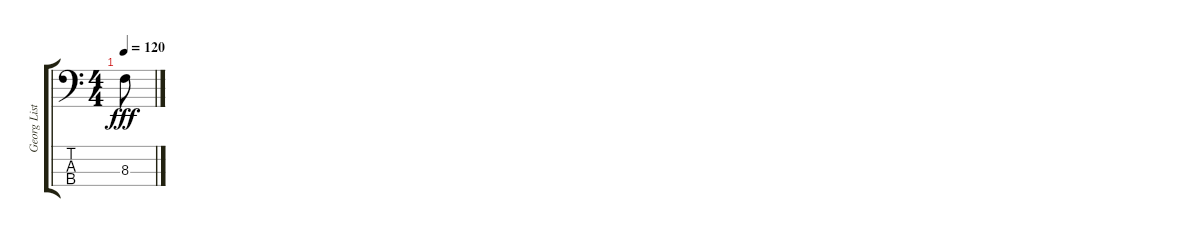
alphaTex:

\track ("Georg Listing" "Georg List") {instrument electricbassfinger}
\staff {score tabs}
\tuning (G2 D2 A1 E1) {hide}
\ts (4 4)
\tempo 120
\clef f4
\ks c
8.3.8{dy fff}
